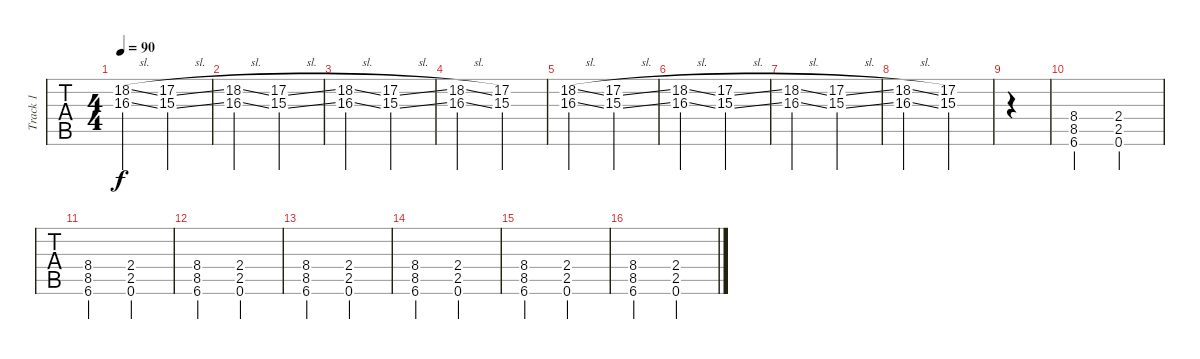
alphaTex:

\track ("Track 1" "Track 1") {instrument stringensemble1}
\staff {tabs}
\tuning (C4 G3 Eb3 Bb2 F2 C2) {hide}
\ts (4 4)
\tempo 90
\clef g2
\ks c
(18.2{sl} 16.3{sl}).2{dy f} (17.2{sl} 15.3{sl}).2 |
(18.2{sl} 16.3{sl}).2 (17.2{sl} 15.3{sl}).2 |
(18.2{sl} 16.3{sl}).2 (17.2{sl} 15.3{sl}).2 |
(18.2{sl} 16.3{sl}).2 (17.2 15.3).2 |
(18.2{sl} 16.3{sl}).2 (17.2{sl} 15.3{sl}).2 |
(18.2{sl} 16.3{sl}).2 (17.2{sl} 15.3{sl}).2 |
(18.2{sl} 16.3{sl}).2 (17.2{sl} 15.3{sl}).2 |
(18.2{sl} 16.3{sl}).2 (17.2 15.3).2 |
|
(8.4 8.5 6.6).2 (2.4 2.5 0.6).2 |
(8.4 8.5 6.6).2 (2.4 2.5 0.6).2 |
(8.4 8.5 6.6).2 (2.4 2.5 0.6).2 |
(8.4 8.5 6.6).2 (2.4 2.5 0.6).2 |
(8.4 8.5 6.6).2 (2.4 2.5 0.6).2 |
(8.4 8.5 6.6).2 (2.4 2.5 0.6).2 |
(8.4 8.5 6.6).2 (2.4 2.5 0.6).2
